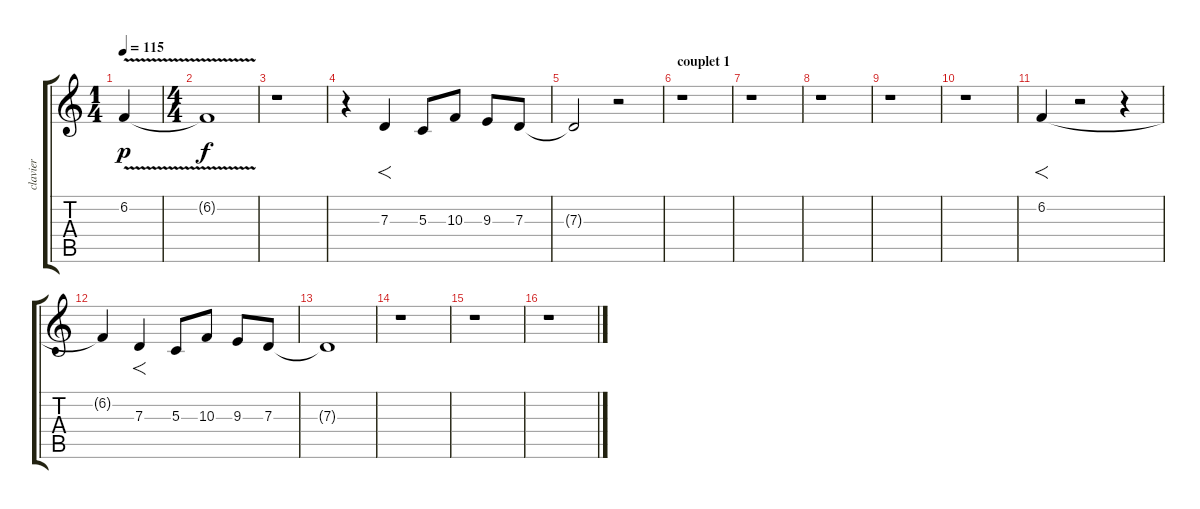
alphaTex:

\track ("clavier" "clavier") {instrument lead1square}
\staff {score tabs}
\tuning (E4 B3 G3 D3 A2 E2) {hide}
\ts (1 4)
\tempo 115
\clef g2
\ks c
6.2{v}.4{dy p instrument lead1square} |
\ts (4 4)
6.2{t}.1{dy f} |
r.1 |
r.4 7.3.4{f} 5.3.8 10.3.8 9.3.8 7.3.8 |
7.3{t}.2 r.2 |
\section ("" "couplet 1")
r.1 |
r.1 |
r.1 |
r.1 |
r.1 |
6.2.4{f} r.2 r.4 |
6.2{t}.4 7.3.4{f} 5.3.8 10.3.8 9.3.8 7.3.8 |
7.3{t}.1 |
r.1 |
r.1 |
r.1
